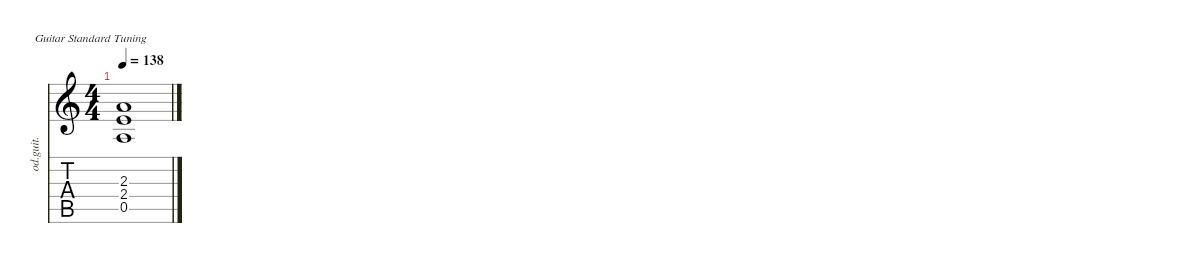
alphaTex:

\defaultSystemsLayout 4
\hideDynamics
\bracketExtendMode nobrackets
\track ("Hichem" "od.guit.") {instrument overdrivenguitar}
\staff {score tabs}
\tuning (E4 B3 G3 D3 A2 E2)
\ts (4 4)
\tempo 138
\clef g2
\ks aminor
(2.3 2.4 0.5).1{dy f beam Up}
